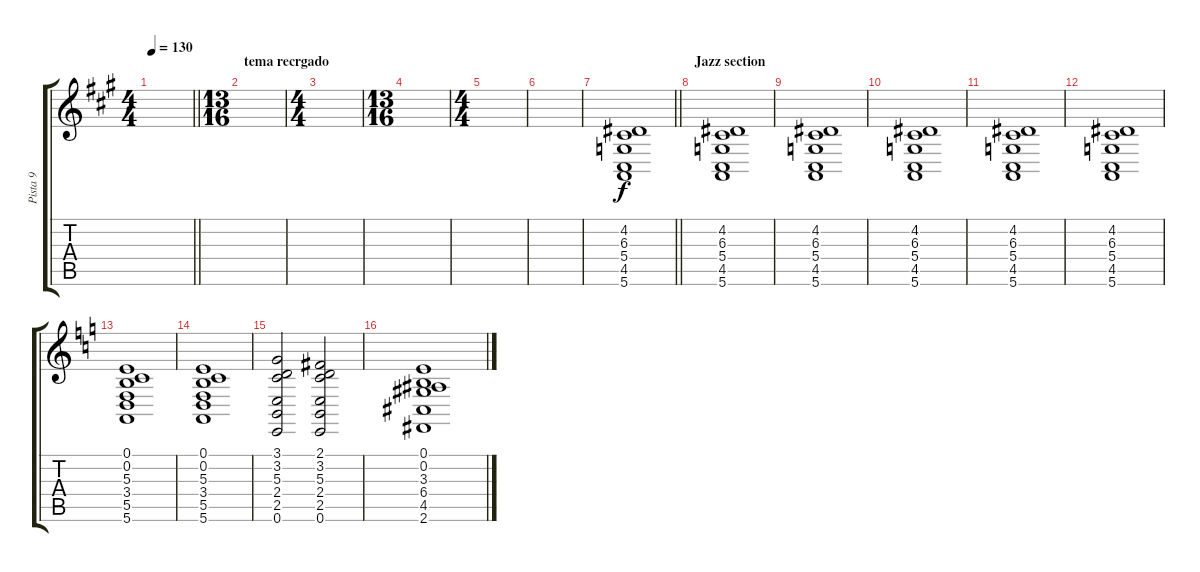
\track ("Pista 9" "Pista 9") {instrument acousticgrandpiano}
\staff {score tabs}
\tuning (E4 B3 G3 D3 A2 E2) {hide}
\ts (4 4)
\tempo 130
\clef g2
\barLineRight lightlight
\ks a
|
\ts (13 16)
\section ("" "tema recrgado")
|
\ts (4 4)
|
\ts (13 16)
|
\ts (4 4)
|
|
\barLineRight lightlight
(4.2 6.3 5.4 4.5 5.6).1{dy f} |
\section ("" "Jazz section")
(4.2 6.3 5.4 4.5 5.6).1 |
(4.2 6.3 5.4 4.5 5.6).1 |
(4.2 6.3 5.4 4.5 5.6).1 |
(4.2 6.3 5.4 4.5 5.6).1 |
(4.2 6.3 5.4 4.5 5.6).1 |
\ks c
(0.1 0.2 5.3 3.4 5.5 5.6).1 |
(0.1 0.2 5.3 3.4 5.5 5.6).1 |
(3.1 3.2 5.3 2.4 2.5 0.6).2 (2.1 3.2 5.3 2.4 2.5 0.6).2 |
(0.1 0.2 3.3 6.4 4.5 2.6).1
